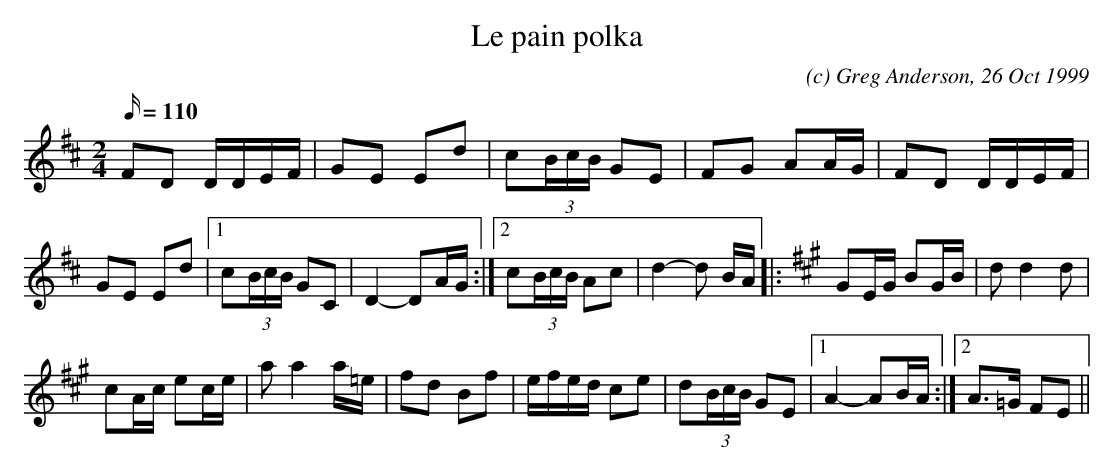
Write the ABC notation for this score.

X:1
T:Le pain polka
M:2/4
L:1/16
Q:110
C:(c) Greg Anderson, 26 Oct 1999
K:D
F2D2 DDEF|G2E2 E2d2|c2(3BcB G2E2|F2G2 A2AG|F2D2 DDEF|
!G2E2 E2d2|1c2(3BcB G2C2|D4- D2AG:|2c2(3BcB A2c2|d4- d2 BA
K:A
|:G2EG B2GB|d2 d4 d2|!c2Ac e2ce|a2 a4 a=e|f2d2 B2f2|
efed c2e2|d2(3BcB G2E2|1A4- A2BA:|2A3=G F2E2||
